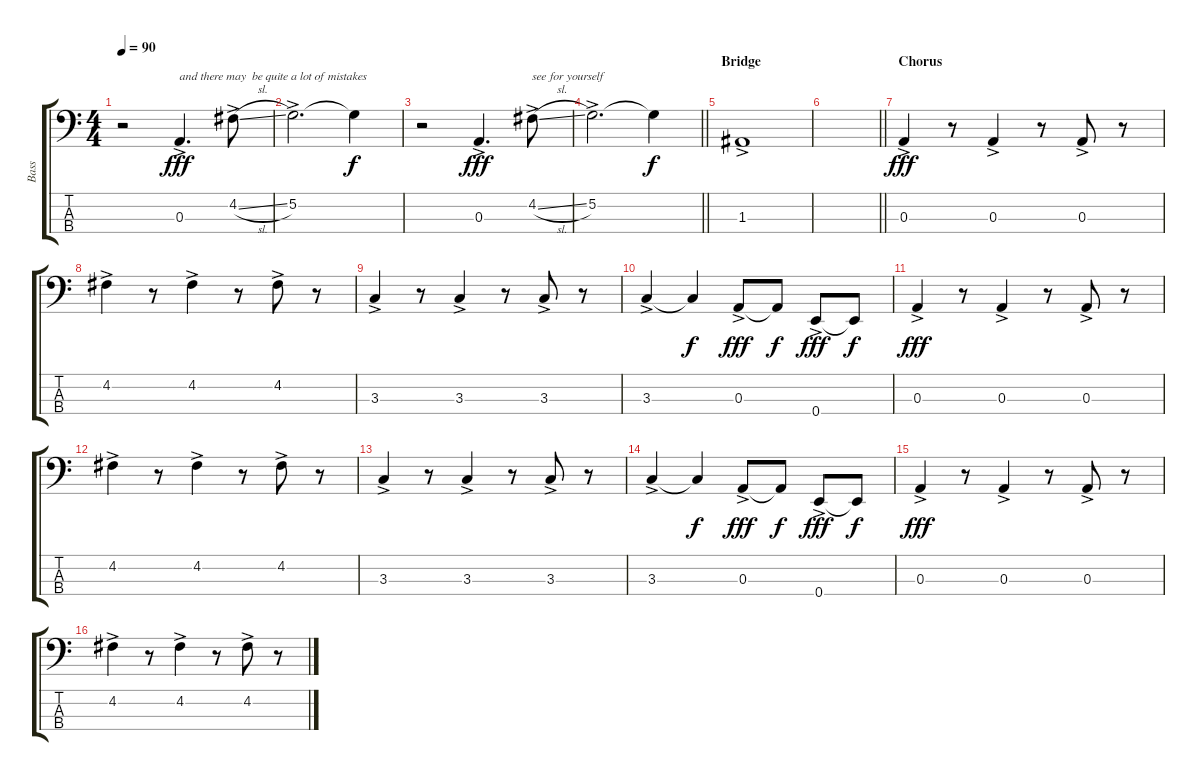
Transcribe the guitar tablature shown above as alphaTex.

\track ("Bass" "Bass") {instrument electricbassfinger}
\staff {score tabs}
\tuning (G2 D2 A1 E1) {hide}
\ts (4 4)
\tempo 90
\clef f4
\ks c
r.2{dy f} 0.3{ac}.4{d txt "and there may  be quite a lot of mistakes" dy fff} 4.2{sl ac}.8 |
5.2{ac}.2{d} 5.2{t}.4{dy f} |
r.2 0.3{ac}.4{d dy fff} 4.2{sl ac}.8{txt "see for yourself"} |
\barLineRight lightlight
5.2{ac}.2{d} 5.2{t}.4{dy f} |
\section ("" "Bridge")
1.3{ac}.1 |
\barLineRight lightlight
|
\section ("" "Chorus")
0.3{ac}.4{dy fff} r.8 0.3{ac}.4 r.8 0.3{ac}.8 r.8 |
4.2{ac}.4 r.8 4.2{ac}.4 r.8 4.2{ac}.8 r.8 |
3.3{ac}.4 r.8 3.3{ac}.4 r.8 3.3{ac}.8 r.8 |
3.3{ac}.4 3.3{t}.4{dy f} 0.3{ac}.8{dy fff} 0.3{t}.8{dy f} 0.4{ac}.8{dy fff} 0.4{t}.8{dy f} |
0.3{ac}.4{dy fff} r.8 0.3{ac}.4 r.8 0.3{ac}.8 r.8 |
4.2{ac}.4 r.8 4.2{ac}.4 r.8 4.2{ac}.8 r.8 |
3.3{ac}.4 r.8 3.3{ac}.4 r.8 3.3{ac}.8 r.8 |
3.3{ac}.4 3.3{t}.4{dy f} 0.3{ac}.8{dy fff} 0.3{t}.8{dy f} 0.4{ac}.8{dy fff} 0.4{t}.8{dy f} |
0.3{ac}.4{dy fff} r.8 0.3{ac}.4 r.8 0.3{ac}.8 r.8 |
4.2{ac}.4 r.8 4.2{ac}.4 r.8 4.2{ac}.8 r.8
